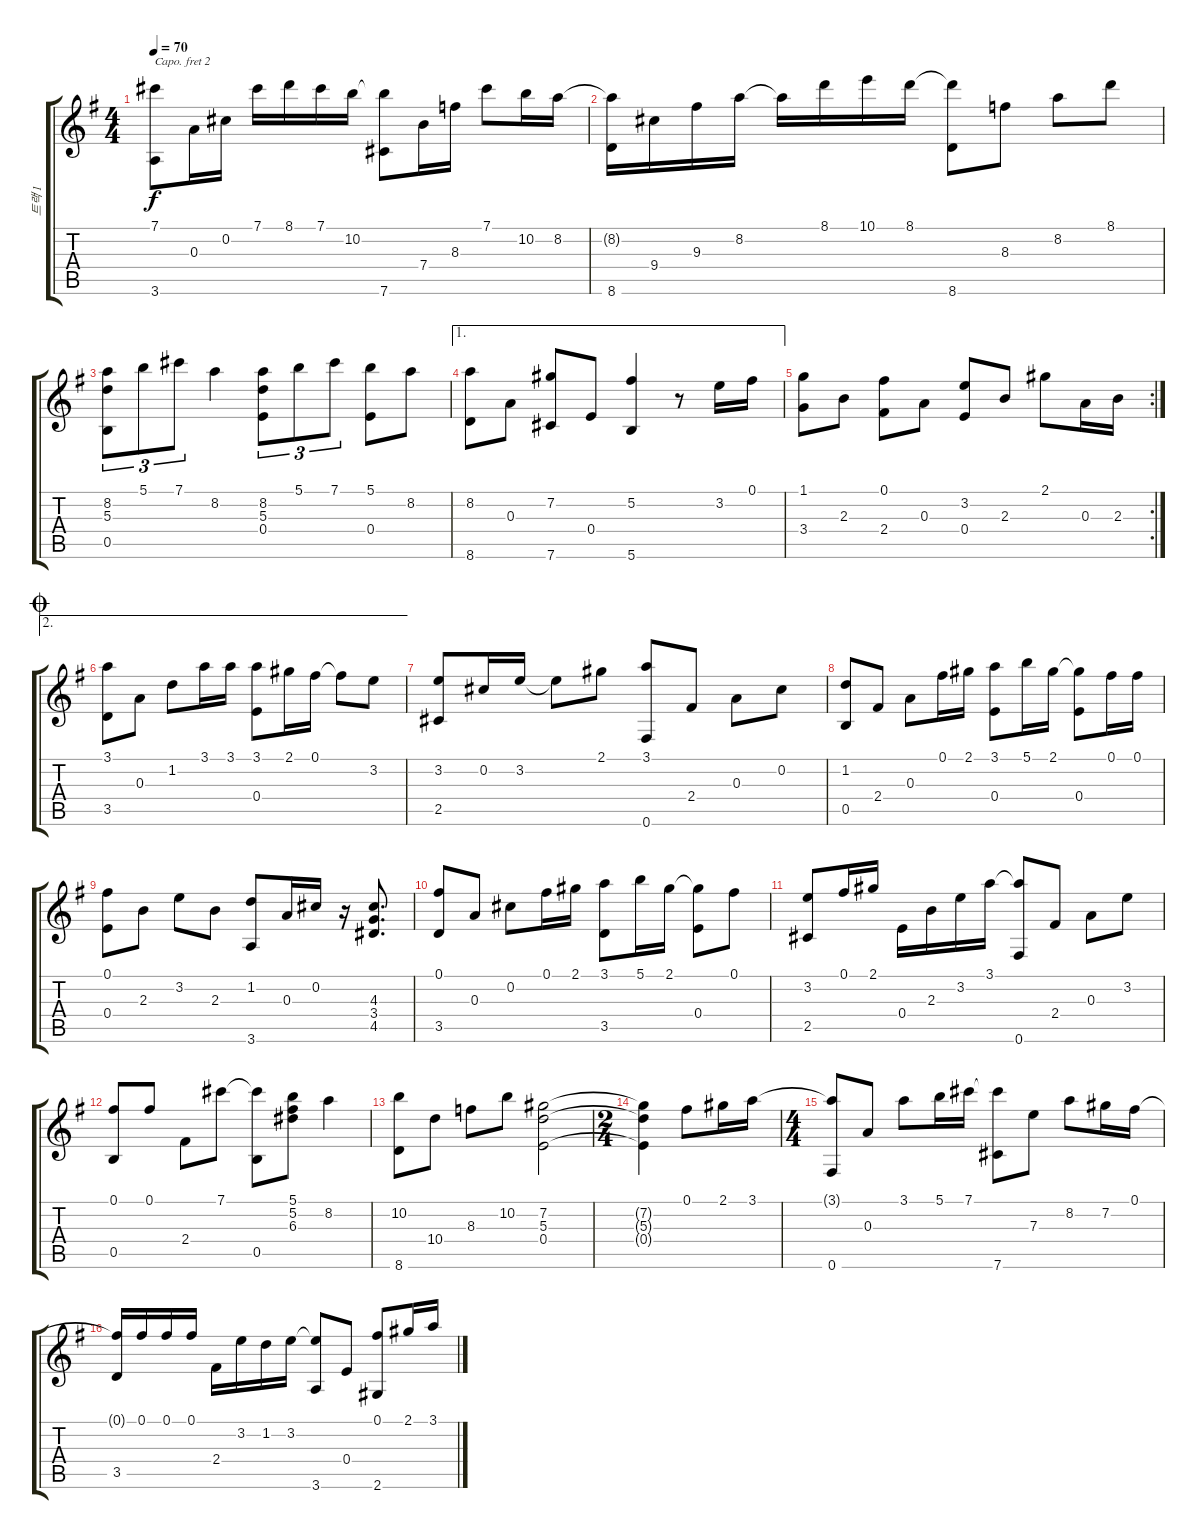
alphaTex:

\track ("트랙 1" "트랙 1") {instrument acousticguitarsteel}
\staff {score tabs}
\capo 2
\tuning (E4 B3 G3 D3 A2 E2) {hide}
\ts (4 4)
\tempo 70
\clef g2
\ks g
(7.1 3.6).8{dy f} 0.3.16 0.2.16 7.1.16 8.1.16 7.1.16 10.2.16 (10.2{t} 7.6).8 7.4.16 8.3.16 7.1.8 10.2.16 8.2.16 |
(8.2{t} 8.6).16 9.4.16 9.3.16 8.2.16 8.2{t}.16 8.1.16 10.1.16 8.1.16 (8.1{t} 8.6).8 8.3.8 8.2.8 8.1.8 |
(8.2 5.3 0.5).8{tu (3 2)} 5.1.8{tu (3 2)} 7.1.8{tu (3 2)} 8.2.4 (8.2 5.3 0.4).8{tu (3 2)} 5.1.8{tu (3 2)} 7.1.8{tu (3 2)} (5.1 0.4).8 8.2.8 |
\ae 1
(8.2 8.6).8 0.3.8 (7.2 7.6).8 0.4.8 (5.2 5.6).4 r.8 3.2.16 0.1.16 |
\rc 2
(1.1 3.4).8 2.3.8 (0.1 2.4).8 0.3.8 (3.2 0.4).8 2.3.8 2.1.8 0.3.16 2.3.16 |
\ae 2
\jump coda
(3.1 3.5).8 0.3.8 1.2.8 3.1.16 3.1.16 (3.1 0.4).8 2.1.16 0.1.16 0.1{t}.8 3.2.8 |
(3.2 2.5).8 0.2.16 3.2.16 3.2{t}.8 2.1.8 (3.1 0.6).8 2.4.8 0.3.8 0.2.8 |
(1.2 0.5).8 2.4.8 0.3.8 0.1.16 2.1.16 (3.1 0.4).8 5.1.16 2.1.16 (2.1{t} 0.4).8 0.1.16 0.1.16 |
(0.1 0.4).8 2.3.8 3.2.8 2.3.8 (1.2 3.6).8 0.3.16 0.2.16 r.16 (4.3 3.4 4.5).8{d} |
(0.1 3.5).8 0.3.8 0.2.8 0.1.16 2.1.16 (3.1 3.5).8 5.1.16 2.1.16 (2.1{t} 0.4).8 0.1.8 |
(3.2 2.5).8 0.1.16 2.1.16 0.4.16 2.3.16 3.2.16 3.1.16 (3.1{t} 0.6).8 2.4.8 0.3.8 3.2.8 |
(0.1 0.5).8 0.1.8 2.4.8 7.1.8 (7.1{t} 0.5).8 (5.1 5.2 6.3).8 8.2.4 |
(10.2 8.6).8 10.4.8 8.3.8 10.2.8 (7.2 5.3 0.4).2 |
\ts (2 4)
(7.2{t} 5.3{t} 0.4{t}).4 0.1.8 2.1.16 3.1.16 |
\ts (4 4)
(3.1{t} 0.6).8 0.3.8 3.1.8 5.1.16 7.1.16 (7.1{t} 7.6).8 7.3.8 8.2.8 7.2.16 0.1.16 |
(0.1{t} 3.5).16 0.1.16 0.1.16 0.1.16 2.4.16 3.2.16 1.2.16 3.2.16 (3.2{t} 3.6).8 0.4.8 (0.1 2.6).8 2.1.16 3.1.16
